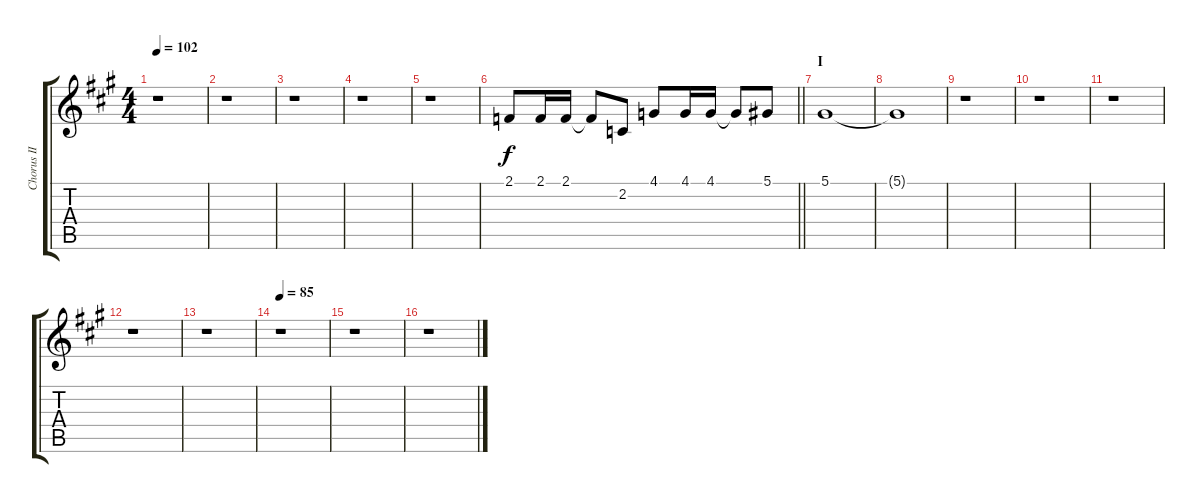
\track ("Chorus II" "Chorus II") {instrument voiceoohs}
\staff {score tabs}
\tuning (Eb4 Bb3 Gb3 Db3 Ab2 Eb2) {hide}
\ts (4 4)
\tempo 102
\clef g2
\ks a
r.1{dy f} |
r.1 |
r.1 |
r.1 |
r.1 |
\barLineRight lightlight
2.1.8 2.1.16 2.1.16 2.1{t}.8 2.2.8 4.1.8 4.1.16 4.1.16 4.1{t}.8 5.1.8 |
\section ("" "I")
5.1.1 |
5.1{t}.1 |
r.1 |
r.1 |
r.1 |
r.1 |
r.1 |
\tempo 85
r.1 |
r.1 |
r.1
